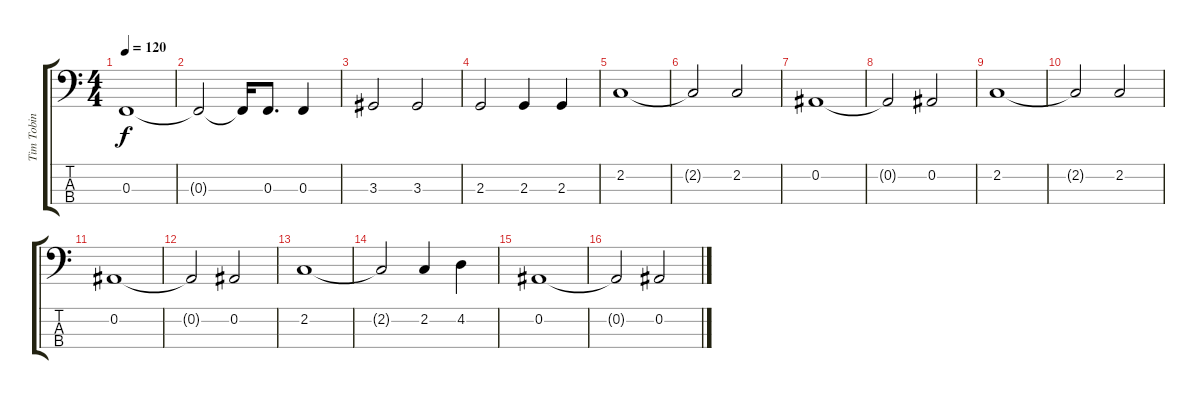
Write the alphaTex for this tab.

\track ("Tim Tobin - Bass" "Tim Tobin ") {instrument electricbassfinger}
\staff {score tabs}
\tuning (Eb2 Bb1 F1 Bb0) {hide}
\ts (4 4)
\tempo 120
\clef f4
\ks c
0.3.1{dy f} |
0.3{t}.2 0.3{t}.16 0.3.8{d} 0.3.4 |
3.3.2 3.3.2 |
2.3.2 2.3.4 2.3.4 |
2.2.1 |
2.2{t}.2 2.2.2 |
0.2.1 |
0.2{t}.2 0.2.2 |
2.2.1 |
2.2{t}.2 2.2.2 |
0.2.1 |
0.2{t}.2 0.2.2 |
2.2.1 |
2.2{t}.2 2.2.4 4.2.4 |
0.2.1 |
0.2{t}.2 0.2.2
